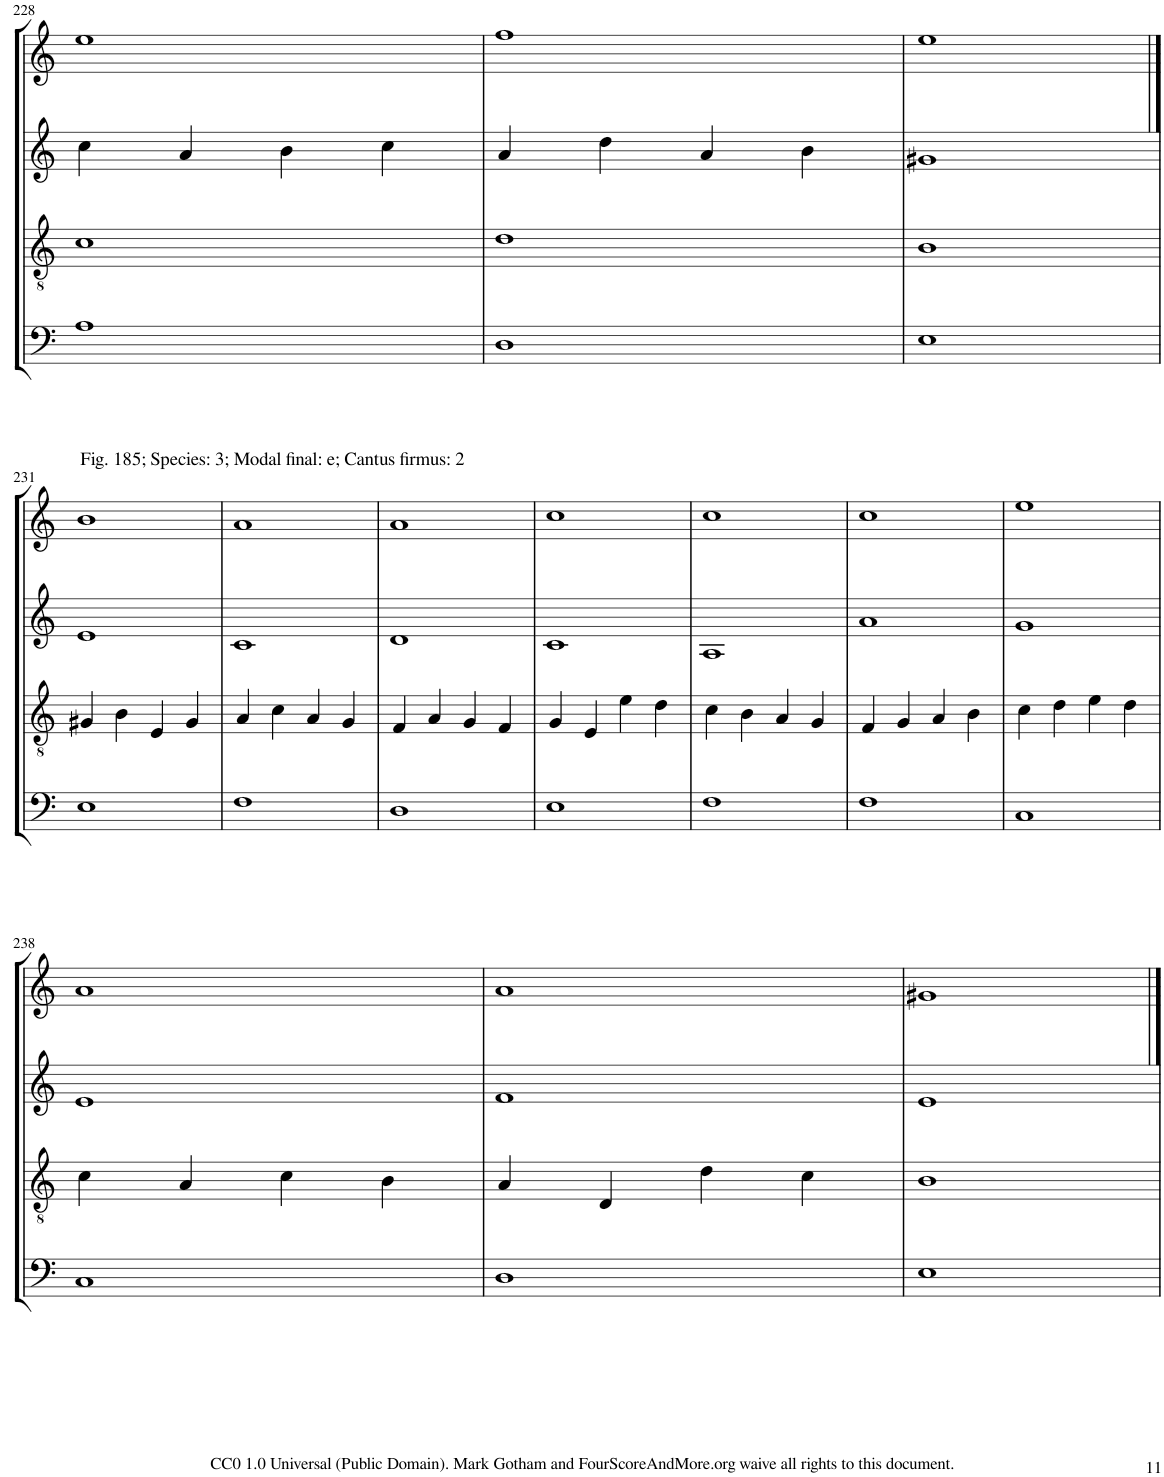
**kern	**kern	**kern	**kern
*part4	*part3	*part2	*part1
*staff4	*staff3	*staff2	*staff1
*I"Piano	*I"Piano	*I"Piano	*I"Piano
*I'Pno	*I'Pno	*I'Pno	*I'Pno
!!LO:PB:g=z
*clefF4	*clefGv2	*clefG2	*clefG2
*k[]	*k[]	*k[]	*k[]
*M4/4	*M4/4	*M4/4	*M4/4
=228	=228	=228	=228
1A	1c	4cc\	1ee
.	.	4a/	.
.	.	4b\	.
.	.	4cc\	.
=229	=229	=229	=229
1D	1d	4a/	1ff
.	.	4dd\	.
.	.	4a/	.
.	.	4b\	.
=230	=230	=230	=230
1E	1B	1g#X	1ee
!!LO:LB:g=z
==231	==231	==231	==231
!	!	!	!LO:TX:a:t=Fig. 185; Species&colon; 3; Modal final&colon; e; Cantus firmus&colon; 2
1E	4G#X/	1e	1b
.	4B\	.	.
.	4E/	.	.
.	4G#/	.	.
=232	=232	=232	=232
1F	4A/	1c	1a
.	4c\	.	.
.	4A/	.	.
.	4G/	.	.
=233	=233	=233	=233
1D	4F/	1d	1a
.	4A/	.	.
.	4G/	.	.
.	4F/	.	.
=234	=234	=234	=234
1E	4G/	1c	1cc
.	4E/	.	.
.	4e\	.	.
.	4d\	.	.
=235	=235	=235	=235
1F	4c\	1A	1cc
.	4B\	.	.
.	4A/	.	.
.	4G/	.	.
=236	=236	=236	=236
1F	4F/	1a	1cc
.	4G/	.	.
.	4A/	.	.
.	4B\	.	.
=237	=237	=237	=237
1C	4c\	1g	1ee
.	4d\	.	.
.	4e\	.	.
.	4d\	.	.
!!LO:LB:g=z
=238	=238	=238	=238
1C	4c\	1e	1a
.	4A/	.	.
.	4c\	.	.
.	4B\	.	.
=239	=239	=239	=239
1D	4A/	1f	1a
.	4D/	.	.
.	4d\	.	.
.	4c\	.	.
=240	=240	=240	=240
1E	1B	1e	1g#X
==	==	==	==
*-	*-	*-	*-
